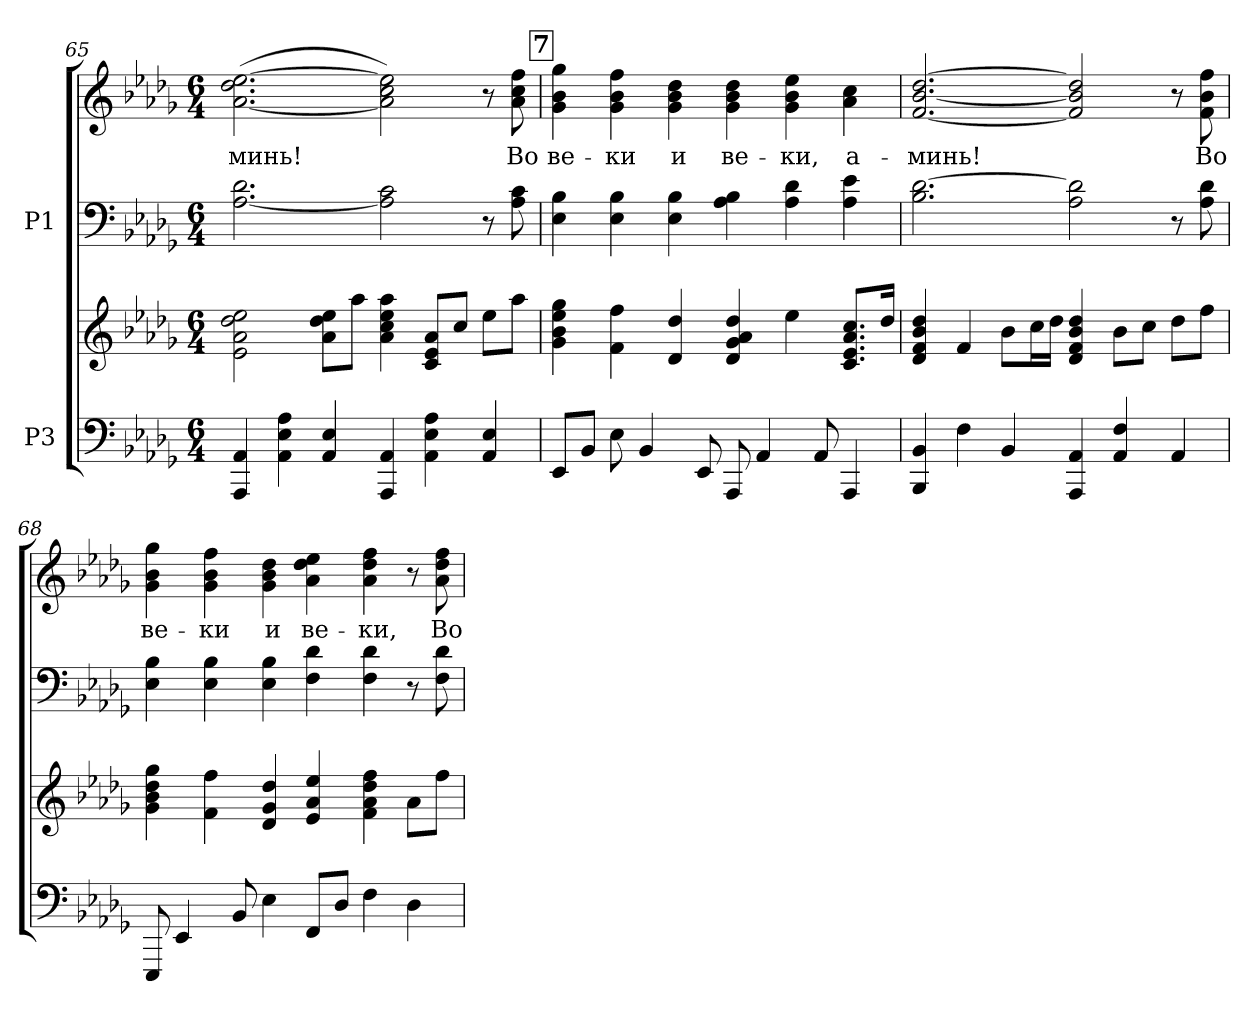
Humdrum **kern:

**kern	**kern	**kern	**kern	**text
*part2	*part2	*part1	*part1	*part1
*staff4	*staff3	*staff2	*staff1	*staff1
*I"P3	*	*I"P1	*	*
!!LO:PB:g=z
*clefF4	*clefG2	*clefF4	*clefG2	*
*k[b-e-a-d-g-]	*k[b-e-a-d-g-]	*k[b-e-a-d-g-]	*k[b-e-a-d-g-]	*
*D-:	*D-:	*D-:	*D-:	*
*M6/4	*M6/4	*M6/4	*M6/4	*
=65	=65	=65	=65	=65
!	!	!	!	!LO:LY:b:color=#000000
4AAA-i/ 4AA-i	2e-i\ 2a-i 2dd-i 2ee-i	[<2.A-i\ 2.d-i	([<2.a-i\ 2.dd-i [>2.ee-i	-минь!
4AA-i\ 4E-i 4A-i	.	.	.	.
4AA-i/ 4E-i	8a-i\ 8dd-i 8ee-iL	.	.	.
.	8aa-i\J	.	.	.
4AAA-i/ 4AA-i	4a-i\ 4cci 4ee-i 4aa-i	2A-i\] 2ci	2a-i\] 2cci 2ee-i])	.
4AA-i\ 4E-i 4A-i	8ci/ 8e-i 8a-iL	.	.	.
.	8cci/J	.	.	.
4AA-i/ 4E-i	8ee-i\L	8r	8r	.
!	!	!	!	!LO:LY:b:color=#000000
.	8aa-i\J	8A-i\ 8ci	8a-i\ 8cci 8ffi	Во
!!LO:REH:place=s1:color=#000000:enc=box:fs=15.4931:t=7
=66	=66	=66	=66	=66
!	!	!	!	!LO:LY:b:color=#000000
8EE-i/L	4g-i\ 4b-i 4ee-i 4gg-i	4E-i\ 4B-i	4g-i\ 4b-i 4gg-i	ве-
8BB-i/J	.	.	.	.
!	!	!	!	!LO:LY:b:color=#000000
8E-i\	4fi\ 4ffi	4E-i\ 4B-i	4g-i\ 4b-i 4ffi	-ки
4BB-i/	.	.	.	.
!	!	!	!	!LO:LY:b:color=#000000
.	4d-i/ 4dd-i	4E-i\ 4B-i	4g-i\ 4b-i 4dd-i	и
8EE-i/	.	.	.	.
!	!	!	!	!LO:LY:b:color=#000000
8AAA-i/	4d-i/ 4g-i 4a-i 4dd-i	4A-i\ 4B-i	4g-i\ 4b-i 4dd-i	ве-
4AA-i/	.	.	.	.
!	!	!	!	!LO:LY:b:color=#000000
.	4ee-i\	4A-i\ 4d-i	4g-i\ 4b-i 4ee-i	-ки,
8AA-i/	.	.	.	.
!	!	!	!	!LO:LY:b:color=#000000
4AAA-i/	8.ci/ 8.e-i 8.a-i 8.cciL	4A-i\ 4e-i	4a-i\ 4cci	а-
.	16dd-i/Jk	.	.	.
=67	=67	=67	=67	=67
!	!	!	!	!LO:LY:b:color=#000000
4BBB-i/ 4BB-i	4d-i/ 4fi 4b-i 4dd-i	2.B-i\ [>2.d-i	[<2.fi/ [<2.b-i [>2.dd-i	-минь!
4Fi\	4fi/	.	.	.
4BB-i/	8b-i\L	.	.	.
.	16cci\L	.	.	.
.	16dd-i\JJ	.	.	.
4AAA-i/ 4AA-i	4d-i/ 4fi 4b-i 4dd-i	2A-i\ 2d-i]	2fi/] 2b-i] 2dd-i]	.
4AA-i/ 4Fi	8b-i\L	.	.	.
.	8cci\J	.	.	.
4AA-i/	8dd-i\L	8r	8r	.
!	!	!	!	!LO:LY:b:color=#000000
.	8ffi\J	8A-i\ 8d-i	8fi\ 8b-i 8ffi	Во
!!LO:LB:g=z
=68	=68	=68	=68	=68
!	!	!	!	!LO:LY:b:color=#000000
8EEE-i/	4g-i\ 4b-i 4dd-i 4gg-i	4E-i\ 4B-i	4g-i\ 4b-i 4gg-i	ве-
4EE-i/	.	.	.	.
!	!	!	!	!LO:LY:b:color=#000000
.	4fi\ 4ffi	4E-i\ 4B-i	4g-i\ 4b-i 4ffi	-ки
8BB-i/	.	.	.	.
!	!	!	!	!LO:LY:b:color=#000000
4E-i\	4d-i/ 4g-i 4dd-i	4E-i\ 4B-i	4g-i\ 4b-i 4dd-i	и
!	!	!	!	!LO:LY:b:color=#000000
8FFi/L	4e-i/ 4a-i 4ee-i	4Fi\ 4d-i	4a-i\ 4dd-i 4ee-i	ве-
8D-i/J	.	.	.	.
!	!	!	!	!LO:LY:b:color=#000000
4Fi\	4fi\ 4a-i 4dd-i 4ffi	4Fi\ 4d-i	4a-i\ 4dd-i 4ffi	-ки,
4D-i\	8a-i\L	8r	8r	.
!	!	!	!	!LO:LY:b:color=#000000
.	8ffi\J	8Fi\ 8d-i	8a-i\ 8dd-i 8ffi	Во-
=	=	=	=	=
*-	*-	*-	*-	*-
